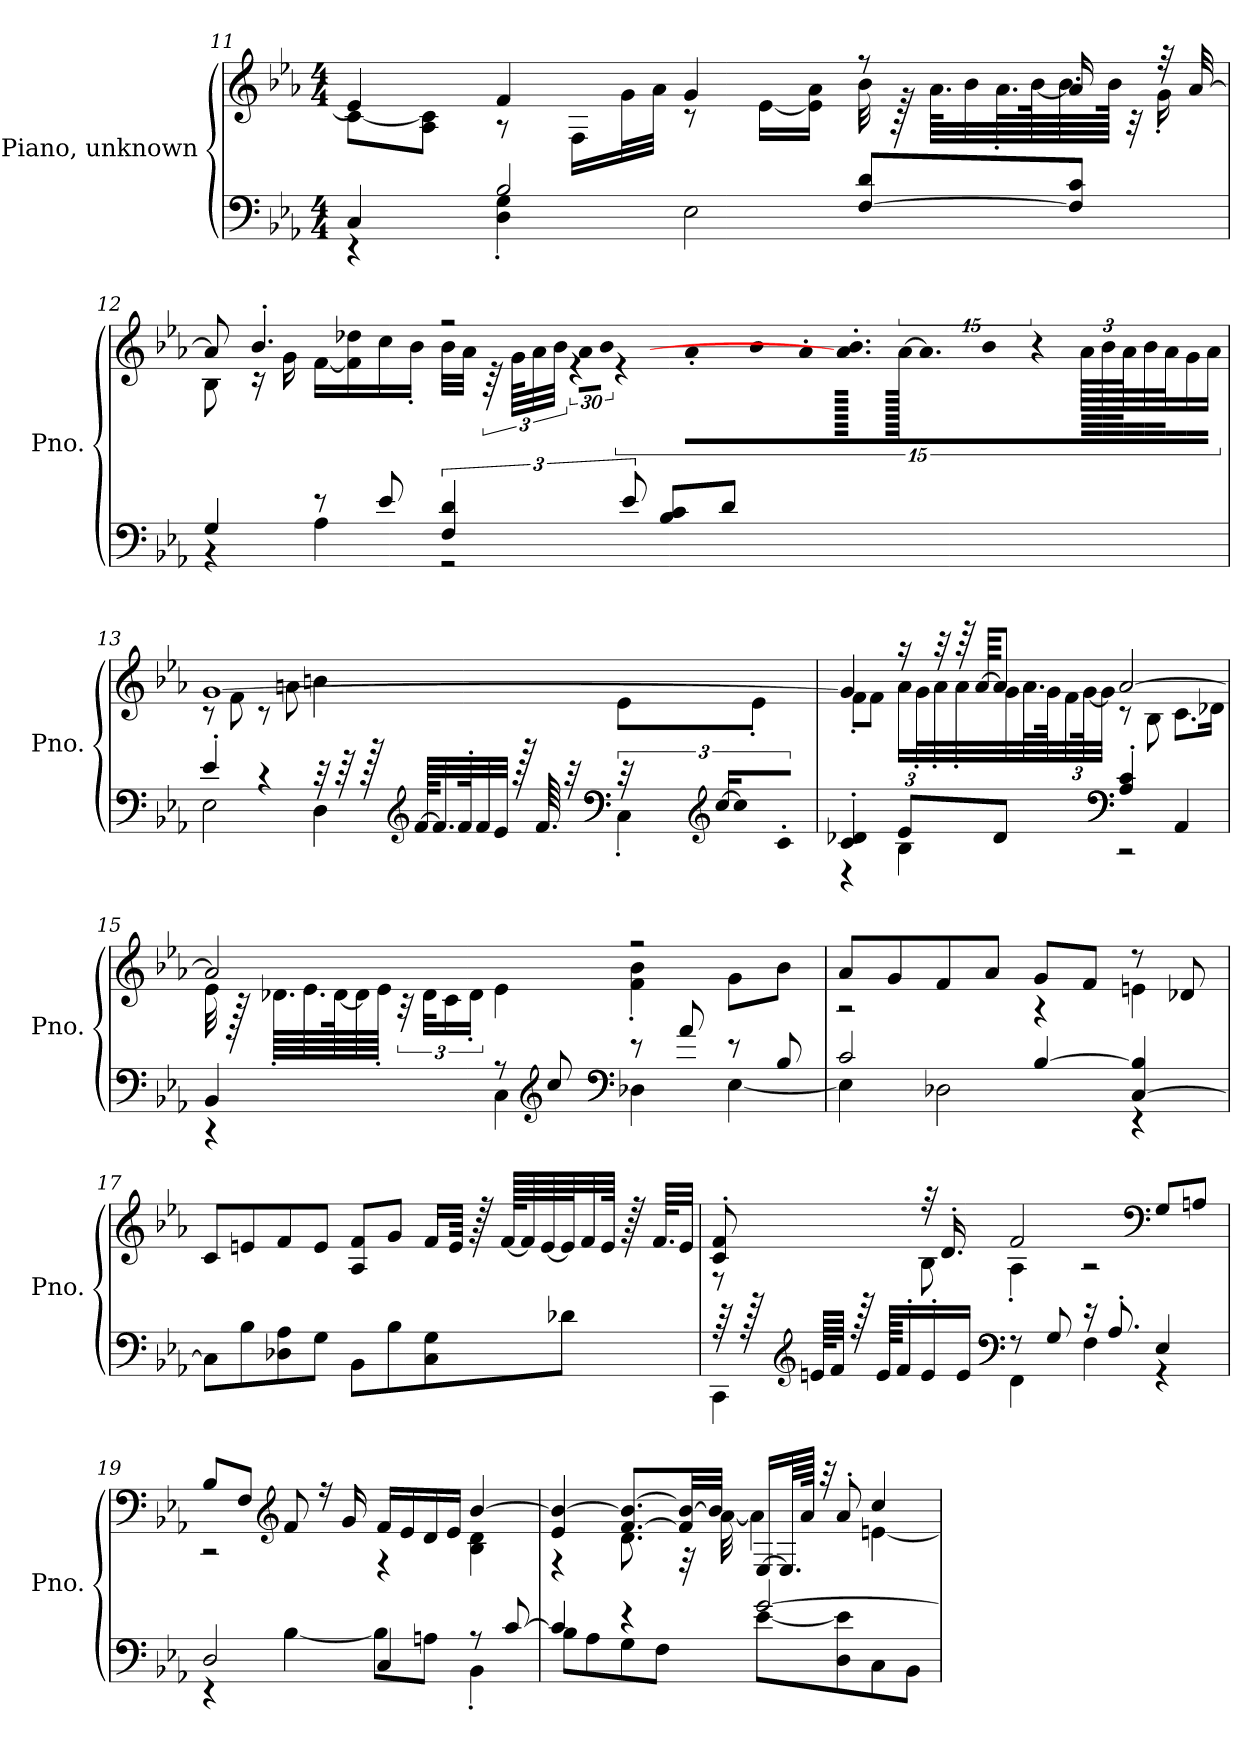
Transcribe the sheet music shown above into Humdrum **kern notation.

**kern	**kern
*part1	*part1
*staff2	*staff1
*I"Piano, unknown	*
*I'Pno.	*
!!LO:LB:g=z
*clefF4	*clefG2
*k[b-e-a-]	*k[b-e-a-]
*M4/4	*M4/4
=11	=11
*^	*^
4C/	4r	4e-/]	[8c\L
.	.	.	8A-\ 8c\]J
2B-/	4D\' 4G\'	4f/	8r
.	.	.	16F\LL
.	.	.	32g\L
.	.	.	32a-\JJJ
.	2E-\	4g/	8r
.	.	.	[16e-\LL
.	.	.	16e-\] 16a-\JJ
[8F/ 8d/L	.	8r	32b-\
.	.	.	128r
.	.	.	64.a-\KLLL
.	.	.	32b-\
.	.	.	64.a-'\L
.	.	.	[128b-\K
8F/] 8c/J	.	16a-/	64.b-\]
.	.	.	128b-\JJJJk
.	.	.	32r
.	.	32r	16g'\
.	.	[32a-/	.
!!LO:LB:g=z	!!
=12	=12	=12	=12
4G/	4r	8a-/]	8B-\
.	.	4.b-'/	16r
.	.	.	16g\
8r	4A-\	.	[16f\LL
.	.	.	16f\] 16dd-X\
8e-/	.	.	16cc\
.	.	.	16b-'\JJ
6F/ 6d/	2r	2r	32b-\LLL
.	.	.	32a-\JJJ
.	.	.	96r
.	.	.	96g\KLLL
.	.	.	48a-\
.	.	.	48b-\JJJ
!	!	!	!LO:N:vis=128
.	.	.	1920%17r
!	!	!	!LO:N:vis=64
.	.	.	960%17a-\LLLL
!	!	!	!LO:N:vis=256
.	.	.	1920%17b-\JJJJk
.	.	.	1920ryy
!	!	!	!LO:N:vis=64
.	.	.	960%17r
12e-/	.	.	.
!	!	!	!LO:N:vis=64
.	.	.	960%17a-'\LLLL
!	!	!	!LO:N:vis=64
.	.	.	960%17b-\
!	!	!	!LO:N:vis=256
.	.	.	[1920%17a-'\K
.	.	.	1920ryy
!	!	!	!LO:N:vis=64.
.	.	.	640%17a-\]' 640%17b-\'
8B-/ 8c/L	.	.	[960a-\
.	.	.	160.a-\]
.	.	.	96b-\JJJJ
.	.	.	96r
*	*	*	*Xbrackettup
.	.	.	96a-\LLLL
.	.	.	96b-\
.	.	.	96a-\J
.	.	.	32b-\
.	.	.	32a-\J
8d/J	.	.	16g\
.	.	.	16a-\JJ
!!LO:LB:g=z	!!
=13	=13	=13	=13
4e-'/	2E-\	[1g	8r
.	.	.	8f\
4r	.	.	8r
.	.	.	8an\
32r	4D\	.	4bn\
64r	.	.	.
128r	.	.	.
*clefG2	*	*	*
[128f/KKLLL	.	.	.
32.f/]	.	.	.
64f'/K	.	.	.
32f/	.	.	.
32e-/JJJ	.	.	.
128r	.	.	.
64.f/	.	.	.
32r	.	.	.
*clefF4	*	*	*
48r	4C'\	.	8e-\L
*clefG2	*	*	*
[24cc/LL	.	.	.
16cc/J]	.	.	.
8c'/J	.	.	8e-'\J
!!LO:LB:g=z	!!
=14	=14	=14	=14
4c/' 4d-X/'	4r	4g/]	8f'\L
.	.	.	8f\J
8e-/L	4B-\	16r	24a-\LL
.	.	.	48g'\L
.	.	32r	32a-'\
.	.	64r	32a-'\
.	.	[64a-/KKKL	.
8d-/J	.	8a-/J]	32g\
.	.	.	64.a-\L
.	.	.	128g\JK
.	.	.	48f\
.	.	.	[96g\K
.	.	.	32g\JJJ]
*clefF4	*	*	*
4A-/' 4c/'	2r	[2a-/	8r
.	.	.	8B-\
4AA-/	.	.	8.c\L
.	.	.	16d-X\Jk
!!LO:LB:g=z	!!
=15	=15	=15	=15
4BB-/	4r	2a-/]	32e-\
.	.	.	128r
.	.	.	64.d-X'\LLLL
.	.	.	64.e-\
.	.	.	[128d-\K
.	.	.	64d-\]
.	.	.	64e-'\JJJJ
*	*	*	*brackettup
.	.	.	48r
.	.	.	48d-\KLL
.	.	.	24c\
.	.	.	24d-'\JJ
8r	4C\	.	4e-\
*clefG2	*	*	*
8cc/	.	.	.
*clefF4	*	*	*
8r	4D-X\	2r	4f\' 4b-\'
8a-/	.	.	.
8r	[4E-\	.	8g\L
8B-/	.	.	8b-\J
=16	=16	=16	=16
2c/	4E-\]	8a-/L	2r
.	.	8g/	.
.	2D-X\	8f/	.
.	.	8a-/J	.
[4B-/	.	8g/L	4r
.	.	8f/J	.
[4C/ 4B-/]	4r	8r	4en\
.	.	8d-X/	.
*v	*v	*	*
*	*v	*v
!!LO:PB:g=z
=17	=17
8C\L]	8c/L
8B-\	8en/
8D-X\ 8A-\	8f/
8G\J	8e/J
8BB-\L	8A-/ 8f/L
8B-\	8g/J
8C\ 8G\	16f/LL
.	64e/JJkk
.	128r
.	[128f/KLLLL
.	64f/]
.	[64e/
8d-X\J	64e/J]
.	32f/
.	64e/JJJk
.	128r
.	64.f/KLLL
.	32e/JJJ
=18	=18
*^	*^
64r	4CC\	8c/' 8f/'	8r
128r	.	.	.
*clefG2	*	*	*
128en/KLLLL	.	.	.
64f/JJJJ	.	.	.
128r	.	.	.
128e/KKKLL	.	.	.
16f'/	.	.	.
16e'/	.	32r	8B-\
.	.	16.d'/	.
16e/JJ	.	.	.
*clefF4	*	*	*
8r	4FF\	2f/	4A-'\
8G/	.	.	.
16r	4F\	.	2r
8.A-'/	.	.	.
*	*	*clefF4	*
4E-/	4r	8G/L	.
.	.	8An/J	.
!!LO:LB:g=z	!!
=19	=19	=19	=19
2D/	4r	8B-/L	2r
.	.	8F/J	.
*	*	*clefG2	*
.	[4B-\	8f/	.
.	.	16r	.
.	.	16g/	.
4C/	8B-\L]	16f/LL	4r
.	.	16e-/	.
.	8An\J	16d/	.
.	.	16e-/JJ	.
8r	4BB-'\	[4b-/	4B-\ 4d\
[8c/	.	.	.
=20	=20	=20	=20
4c/]	8B-\L	4e-/ 4b-/_	4r
.	8A-\	.	.
4r	8G\	[8.f/ 8.b-/_L	8.d\
.	8F\J	.	.
.	.	32f/] 32b-/_LL	32r
.	.	32b-/JJJ]	[32a-\
[2g/	[8e-\L	[16E-/LL	4a-\]
.	.	64.E-/LL]	.
.	.	128a-/JJJJk	.
.	.	32r	.
.	8D\ 8e-\]	8a-'/	.
.	8C\	4cc/	[4en\
.	8BB-\J	.	.
*v	*v	*	*
*	*v	*v
=	=
*-	*-
